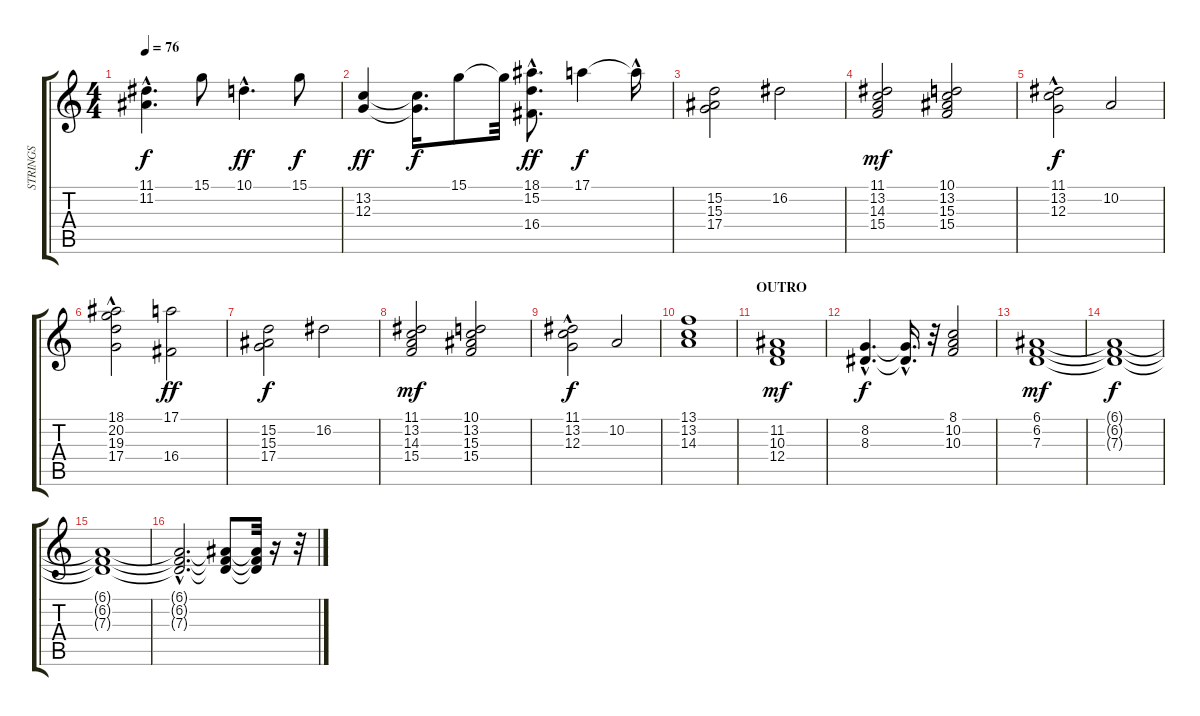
\track ("STRINGS" "STRINGS") {instrument stringensemble2}
\staff {score tabs}
\tuning (E4 B3 G3 D3 A2 E2) {hide}
\ts (4 4)
\tempo 76
\clef g2
\ks c
(11.1{hac} 11.2).4{d dy f} 15.1.8 10.1{hac}.4{d dy ff} 15.1.8{dy f} |
(13.2 12.3).4{dy ff} (13.2{t} 12.3{t}).16{d dy f} 15.1.8 15.1{t}.32 (18.1{hac} 15.2{hac} 16.4).8{d dy ff} 17.1.4{dy f} 17.1{hac t}.16 |
(15.2 15.3 17.4).2 16.2.2 |
(11.1 13.2 14.3 15.4).2{dy mf} (10.1 13.2 15.3 15.4).2 |
(11.1 13.2 12.3{hac}).2{dy f} 10.2.2 |
(18.1{hac} 20.2 19.3 17.4).2 (17.1 16.4).2{dy ff} |
(15.2 15.3 17.4).2{dy f} 16.2.2 |
(11.1 13.2 14.3 15.4).2{dy mf} (10.1 13.2 15.3 15.4).2 |
(11.1 13.2 12.3{hac}).2{dy f} 10.2.2 |
(13.1 13.2 14.3).1 |
\section ("" "OUTRO")
(11.2 10.3 12.4).1{dy mf} |
(8.2{hac} 8.3{hac}).4{d dy f} (8.2{hac t} 8.3{hac t}).16{d} r.32 (8.1 10.2 10.3).2 |
(6.1 6.2 7.3).1{dy mf} |
(6.1{t} 6.2{t} 7.3{t}).1{dy f} |
(6.1{t} 6.2{t} 7.3{t}).1 |
(6.1{hac t} 6.2{hac t} 7.3{hac t}).2{d} (6.1{t} 6.2{t} 7.3{t}).8 (6.1{t} 6.2{t} 7.3{t}).32 r.16 r.32
